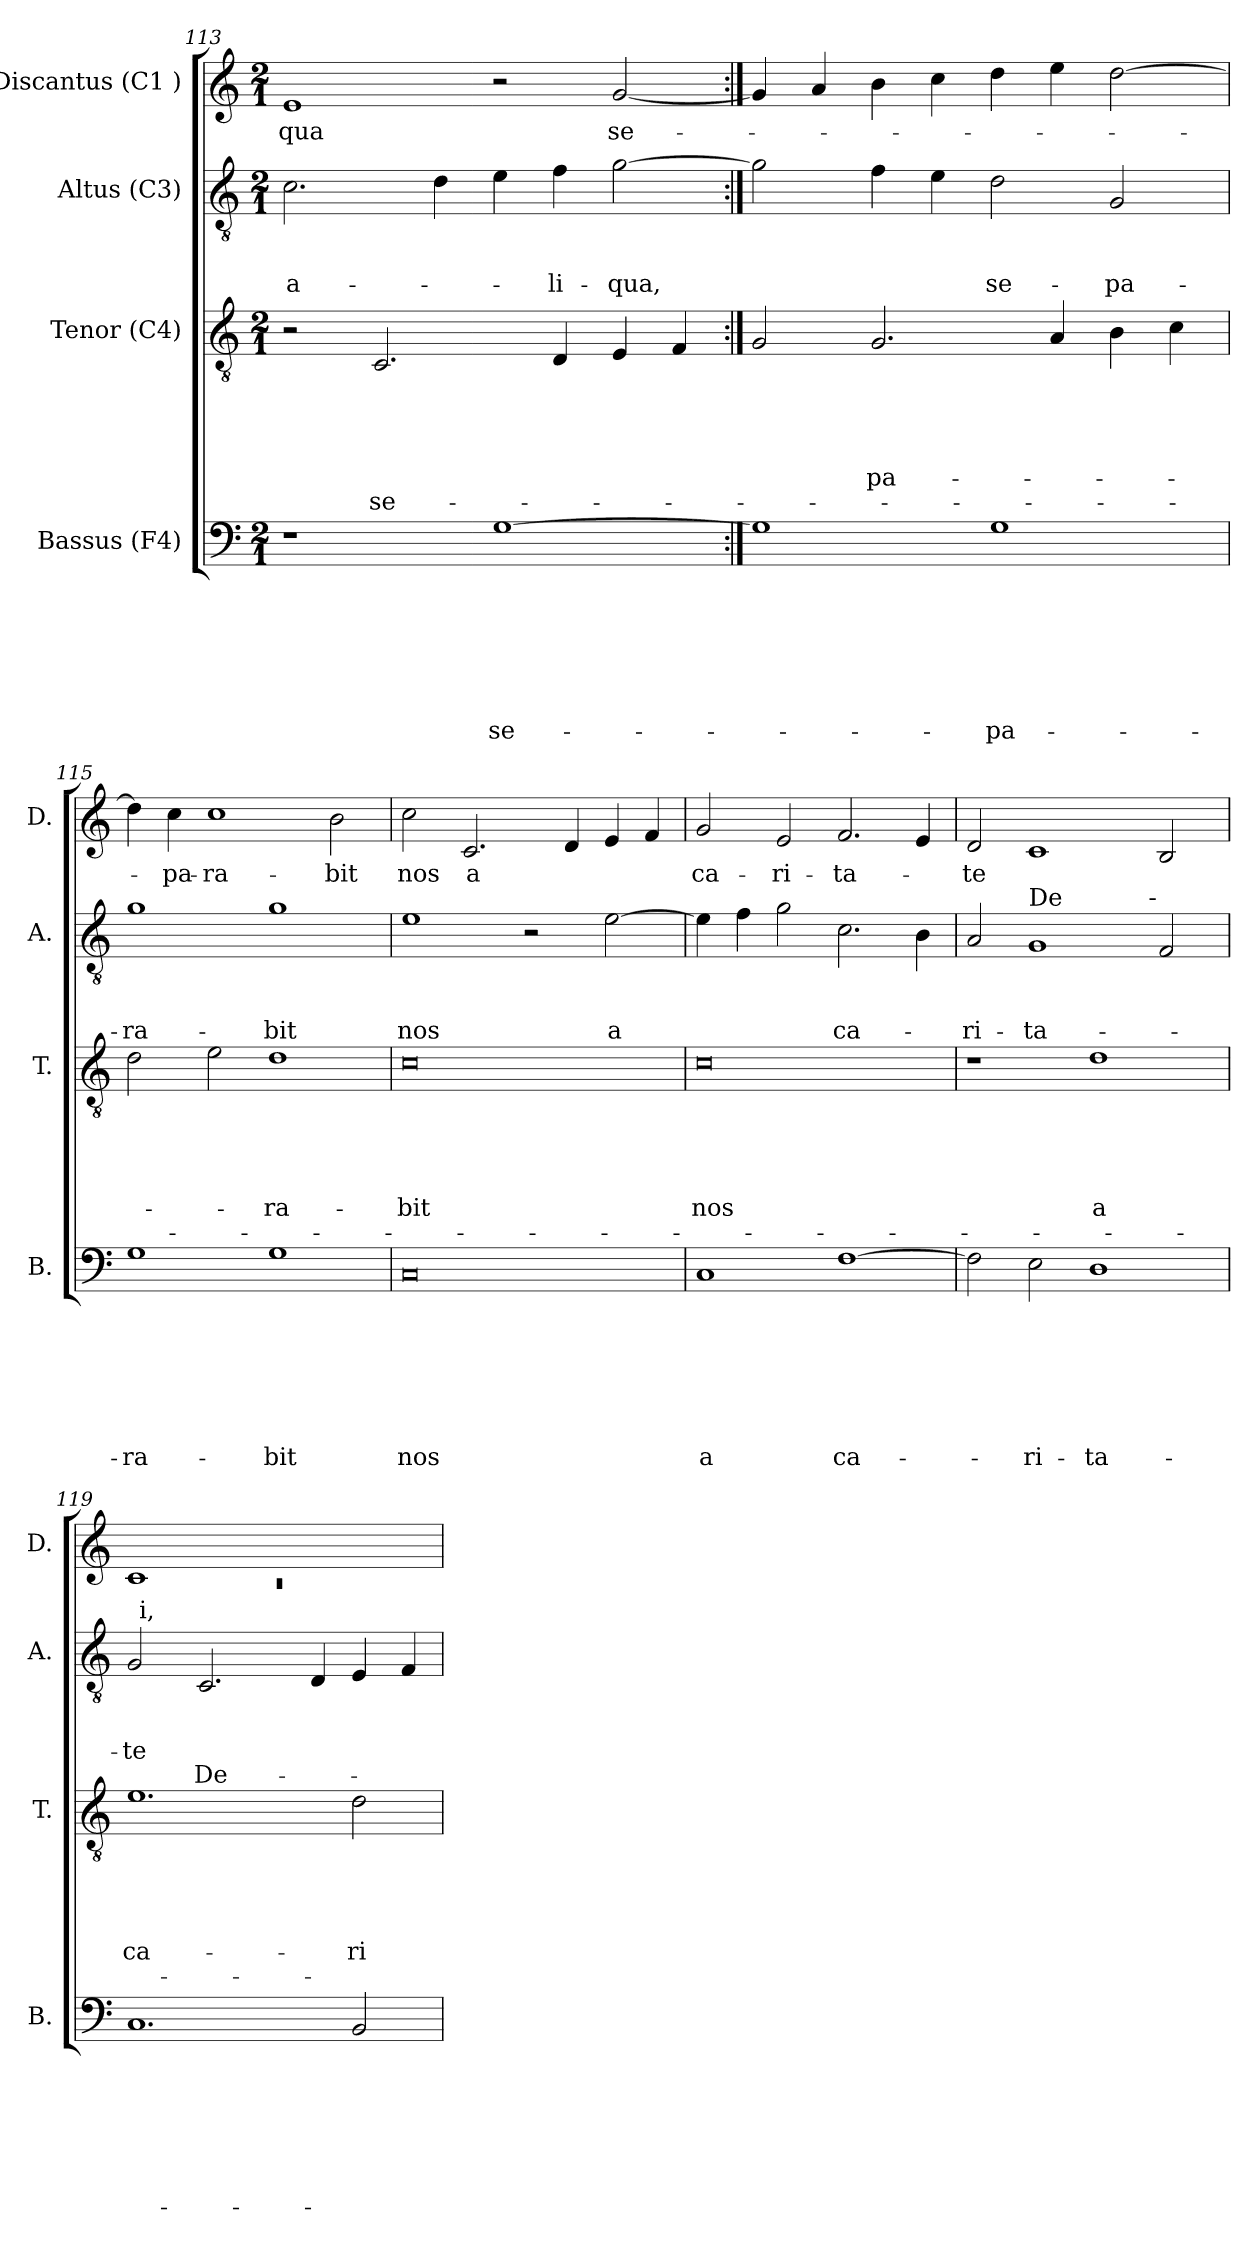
**kern	**text	**text	**text	**text	**text	**text	**text	**kern	**text	**text	**text	**text	**text	**text	**kern	**text	**text	**text	**text	**kern	**text
*part4	*part4	*part4	*part4	*part4	*part4	*part4	*part4	*part3	*part3	*part3	*part3	*part3	*part3	*part3	*part2	*part2	*part2	*part2	*part2	*part1	*part1
*staff4	*staff4	*staff4	*staff4	*staff4	*staff4	*staff4	*staff4	*staff3	*staff3	*staff3	*staff3	*staff3	*staff3	*staff3	*staff2	*staff2	*staff2	*staff2	*staff2	*staff1	*staff1
*I"Bassus (F4)	*	*	*	*	*	*	*	*I"Tenor (C4)	*	*	*	*	*	*	*I"Altus (C3)	*	*	*	*	*I"Discantus (C1 )	*
*I'B.	*	*	*	*	*	*	*	*I'T.	*	*	*	*	*	*	*I'A.	*	*	*	*	*I'D.	*
*clefF4	*	*	*	*	*	*	*	*clefGv2	*	*	*	*	*	*	*clefGv2	*	*	*	*	*clefG2	*
*k[]	*	*	*	*	*	*	*	*k[]	*	*	*	*	*	*	*k[]	*	*	*	*	*k[]	*
*C:	*	*	*	*	*	*	*	*C:	*	*	*	*	*	*	*C:	*	*	*	*	*C:	*
*M2/1	*	*	*	*	*	*	*	*M2/1	*	*	*	*	*	*	*M2/1	*	*	*	*	*M2/1	*
=113	=113	=113	=113	=113	=113	=113	=113	=113	=113	=113	=113	=113	=113	=113	=113	=113	=113	=113	=113	=113	=113
!	!	!	!	!	!	!	!	!	!	!	!	!	!	!	!	!	!	!LO:LY:b	!	!	!LO:LY:b
1r	.	.	.	.	.	.	.	2r	.	.	.	.	.	.	2.c\	.	.	a-	.	1e	-qua
!	!	!	!	!	!	!	!	!	!	!	!	!	!	!LO:LY:b	!	!	!	!	!	!	!
.	.	.	.	.	.	.	.	2.C/	.	.	.	.	.	se-	.	.	.	.	.	.	.
.	.	.	.	.	.	.	.	.	.	.	.	.	.	.	4d\	.	.	.	.	.	.
!	!	!	!	!	!	!	!LO:LY:b	!	!	!	!	!	!	!	!	!	!	!	!	!	!
[>1G	.	.	.	.	.	.	se-	.	.	.	.	.	.	.	4e\	.	.	.	.	2r	.
!	!	!	!	!	!	!	!	!	!	!	!	!	!	!	!	!	!	!LO:LY:b	!	!	!
.	.	.	.	.	.	.	.	4D/	.	.	.	.	.	.	4f\	.	.	-li-	.	.	.
!	!	!	!	!	!	!	!	!	!	!	!	!	!	!	!	!	!	!LO:LY:b	!	!	!LO:LY:b
.	.	.	.	.	.	.	.	4E/	.	.	.	.	.	.	[>2g\	.	.	-qua,	.	[<2g/	se-
.	.	.	.	.	.	.	.	4F/	.	.	.	.	.	.	.	.	.	.	.	.	.
=114:|!	=114:|!	=114:|!	=114:|!	=114:|!	=114:|!	=114:|!	=114:|!	=114:|!	=114:|!	=114:|!	=114:|!	=114:|!	=114:|!	=114:|!	=114:|!	=114:|!	=114:|!	=114:|!	=114:|!	=114:|!	=114:|!
1G]	.	.	.	.	.	.	.	2G/	.	.	.	.	.	.	2g\]	.	.	.	.	4g/]	.
.	.	.	.	.	.	.	.	.	.	.	.	.	.	.	.	.	.	.	.	4a/	.
!	!	!	!	!	!	!	!	!	!	!	!	!	!LO:LY:b	!	!	!	!	!	!	!	!
.	.	.	.	.	.	.	.	2.G/	.	.	.	.	-pa-	.	4f\	.	.	.	.	4b\	.
.	.	.	.	.	.	.	.	.	.	.	.	.	.	.	4e\	.	.	.	.	4cc\	.
!	!	!	!	!	!	!	!LO:LY:b	!	!	!	!	!	!	!	!	!	!	!LO:LY:b	!	!	!
1G	.	.	.	.	.	.	-pa-	.	.	.	.	.	.	.	2d\	.	.	se-	.	4dd\	.
.	.	.	.	.	.	.	.	4A/	.	.	.	.	.	.	.	.	.	.	.	4ee\	.
!	!	!	!	!	!	!	!	!	!	!	!	!	!	!	!	!	!	!LO:LY:b	!	!	!
.	.	.	.	.	.	.	.	4B\	.	.	.	.	.	.	2G/	.	.	-pa-	.	[>2dd\	.
.	.	.	.	.	.	.	.	4c\	.	.	.	.	.	.	.	.	.	.	.	.	.
=115	=115	=115	=115	=115	=115	=115	=115	=115	=115	=115	=115	=115	=115	=115	=115	=115	=115	=115	=115	=115	=115
!	!	!	!	!	!	!	!LO:LY:b	!	!	!	!	!	!	!	!	!	!	!LO:LY:b	!	!	!
1G	.	.	.	.	.	.	-ra-	2d\	.	.	.	.	.	.	1g	.	.	-ra-	.	4dd\]	.
!	!	!	!	!	!	!	!	!	!	!	!	!	!	!	!	!	!	!	!	!	!LO:LY:b
.	.	.	.	.	.	.	.	.	.	.	.	.	.	.	.	.	.	.	.	4cc\	-pa-
!	!	!	!	!	!	!	!	!	!	!	!	!	!	!	!	!	!	!	!	!	!LO:LY:b:rj
.	.	.	.	.	.	.	.	2e\	.	.	.	.	.	.	.	.	.	.	.	1cc	-ra-
!	!	!	!	!	!	!	!LO:LY:b	!	!	!	!	!	!LO:LY:b	!	!	!	!	!LO:LY:b	!	!	!
1G	.	.	.	.	.	.	-bit	1d	.	.	.	.	-ra-	.	1g	.	.	-bit	.	.	.
!	!	!	!	!	!	!	!	!	!	!	!	!	!	!	!	!	!	!	!	!	!LO:LY:b
.	.	.	.	.	.	.	.	.	.	.	.	.	.	.	.	.	.	.	.	2b\	-bit
!!LO:LB:g=z
=116	=116	=116	=116	=116	=116	=116	=116	=116	=116	=116	=116	=116	=116	=116	=116	=116	=116	=116	=116	=116	=116
!	!	!	!	!	!	!	!LO:LY:b	!	!	!	!	!	!LO:LY:b:rj	!	!	!	!	!LO:LY:b	!	!	!LO:LY:b
0C	.	.	.	.	.	.	nos	0c	.	.	.	.	-bit	.	1e	.	.	nos	.	2cc\	nos
!	!	!	!	!	!	!	!	!	!	!	!	!	!	!	!	!	!	!	!	!	!LO:LY:b
.	.	.	.	.	.	.	.	.	.	.	.	.	.	.	.	.	.	.	.	2.c/	a
.	.	.	.	.	.	.	.	.	.	.	.	.	.	.	2r	.	.	.	.	.	.
.	.	.	.	.	.	.	.	.	.	.	.	.	.	.	.	.	.	.	.	4d/	.
!	!	!	!	!	!	!	!	!	!	!	!	!	!	!	!	!	!	!LO:LY:b	!	!	!
.	.	.	.	.	.	.	.	.	.	.	.	.	.	.	[>2e\	.	.	a	.	4e/	.
.	.	.	.	.	.	.	.	.	.	.	.	.	.	.	.	.	.	.	.	4f/	.
=117	=117	=117	=117	=117	=117	=117	=117	=117	=117	=117	=117	=117	=117	=117	=117	=117	=117	=117	=117	=117	=117
!	!	!	!	!	!	!	!LO:LY:b:rj	!	!	!	!	!	!LO:LY:b	!	!	!	!	!	!	!	!LO:LY:b
1C	.	.	.	.	.	.	a	0c	.	.	.	.	nos	.	4e\]	.	.	.	.	2g/	ca-
.	.	.	.	.	.	.	.	.	.	.	.	.	.	.	4f\	.	.	.	.	.	.
!	!	!	!	!	!	!	!	!	!	!	!	!	!	!	!	!	!	!	!	!	!LO:LY:b
.	.	.	.	.	.	.	.	.	.	.	.	.	.	.	2g\	.	.	.	.	2e/	-ri-
!	!	!	!	!	!	!	!LO:LY:b	!	!	!	!	!	!	!	!	!	!	!LO:LY:b	!	!	!LO:LY:b
[>1F	.	.	.	.	.	.	ca-	.	.	.	.	.	.	.	2.c\	.	.	ca-	.	2.f/	-ta-
.	.	.	.	.	.	.	.	.	.	.	.	.	.	.	4B\	.	.	.	.	4e/	.
=118	=118	=118	=118	=118	=118	=118	=118	=118	=118	=118	=118	=118	=118	=118	=118	=118	=118	=118	=118	=118	=118
!	!	!	!	!	!	!	!	!	!	!	!	!	!	!	!	!	!	!LO:LY:b	!	!	!LO:LY:b
*	*	*	*	*	*	*	*	*	*	*	*	*	*	*	*^	*	*	*	*	*	*
2F\]	.	.	.	.	.	.	.	1r	.	.	.	.	.	.	2A/	1ryy	.	.	-ri-	.	2d/	-te
!	!	!	!	!	!	!	!	!	!	!	!	!	!	!	!LO:TX:a:t=De	!	!	!	!	!	!	!
!	!	!	!	!	!	!	!LO:LY:b	!	!	!	!	!	!	!	!	!	!	!	!LO:LY:b	!	!	!
2E\	.	.	.	.	.	.	-ri-	.	.	.	.	.	.	.	1G	.	.	.	-ta-	.	1c	.
!	!	!	!	!	!	!	!LO:LY:b	!	!	!	!	!	!LO:LY:b:rj	!	!	!	!	!	!	!	!	!
1D	.	.	.	.	.	.	-ta-	1d	.	.	.	.	a	.	.	4...ryy	.	.	.	.	.	.
!	!	!	!	!	!	!	!	!	!	!	!	!	!	!	!	!LO:TX:a:t=-	!	!	!	!	!	!
.	.	.	.	.	.	.	.	.	.	.	.	.	.	.	.	2ryy	.	.	.	.	.	.
.	.	.	.	.	.	.	.	.	.	.	.	.	.	.	2F/	.	.	.	.	.	2B/	.
.	.	.	.	.	.	.	.	.	.	.	.	.	.	.	.	32ryy	.	.	.	.	.	.
=119	=119	=119	=119	=119	=119	=119	=119	=119	=119	=119	=119	=119	=119	=119	=119	=119	=119	=119	=119	=119	=119	=119
*	*	*	*	*	*	*	*	*	*	*	*	*	*	*	*	*	*	*	*	*	*^	*
!	!	!	!	!	!	!	!	!	!	!	!	!	!LO:LY:b	!	!	!	!	!	!LO:LY:b	!	!	!LO:N:vis=1	!
1.C	.	.	.	.	.	.	.	1.e	.	.	.	.	ca-	.	2G/	32ryy	.	.	-te	.	1c	0rc	.
!	!	!	!	!	!	!	!	!	!	!	!	!	!	!	!	!LO:TX:a:t=i,	!	!	!	!	!	!	!
.	.	.	.	.	.	.	.	.	.	.	.	.	.	.	.	1ryy	.	.	.	.	.	.	.
!	!	!	!	!	!	!	!	!	!	!	!	!	!	!	!	!	!	!	!	!LO:LY:b	!	!	!
.	.	.	.	.	.	.	.	.	.	.	.	.	.	.	2.C/	.	.	.	.	De-	.	.	.
.	.	.	.	.	.	.	.	.	.	.	.	.	.	.	.	.	.	.	.	.	1ryy	.	.
.	.	.	.	.	.	.	.	.	.	.	.	.	.	.	.	2ryy	.	.	.	.	.	.	.
.	.	.	.	.	.	.	.	.	.	.	.	.	.	.	4D/	.	.	.	.	.	.	.	.
!	!	!	!	!	!	!	!	!	!	!	!	!	!LO:LY:b	!	!	!	!	!	!	!	!	!	!
2BB/	.	.	.	.	.	.	.	2d\	.	.	.	.	-ri-	.	4E/	.	.	.	.	.	.	.	.
.	.	.	.	.	.	.	.	.	.	.	.	.	.	.	.	4...ryy	.	.	.	.	.	.	.
.	.	.	.	.	.	.	.	.	.	.	.	.	.	.	4F/	.	.	.	.	.	.	.	.
*	*	*	*	*	*	*	*	*	*	*	*	*	*	*	*v	*v	*	*	*	*	*	*	*
*	*	*	*	*	*	*	*	*	*	*	*	*	*	*	*	*	*	*	*	*v	*v	*
=	=	=	=	=	=	=	=	=	=	=	=	=	=	=	=	=	=	=	=	=	=
*-	*-	*-	*-	*-	*-	*-	*-	*-	*-	*-	*-	*-	*-	*-	*-	*-	*-	*-	*-	*-	*-
